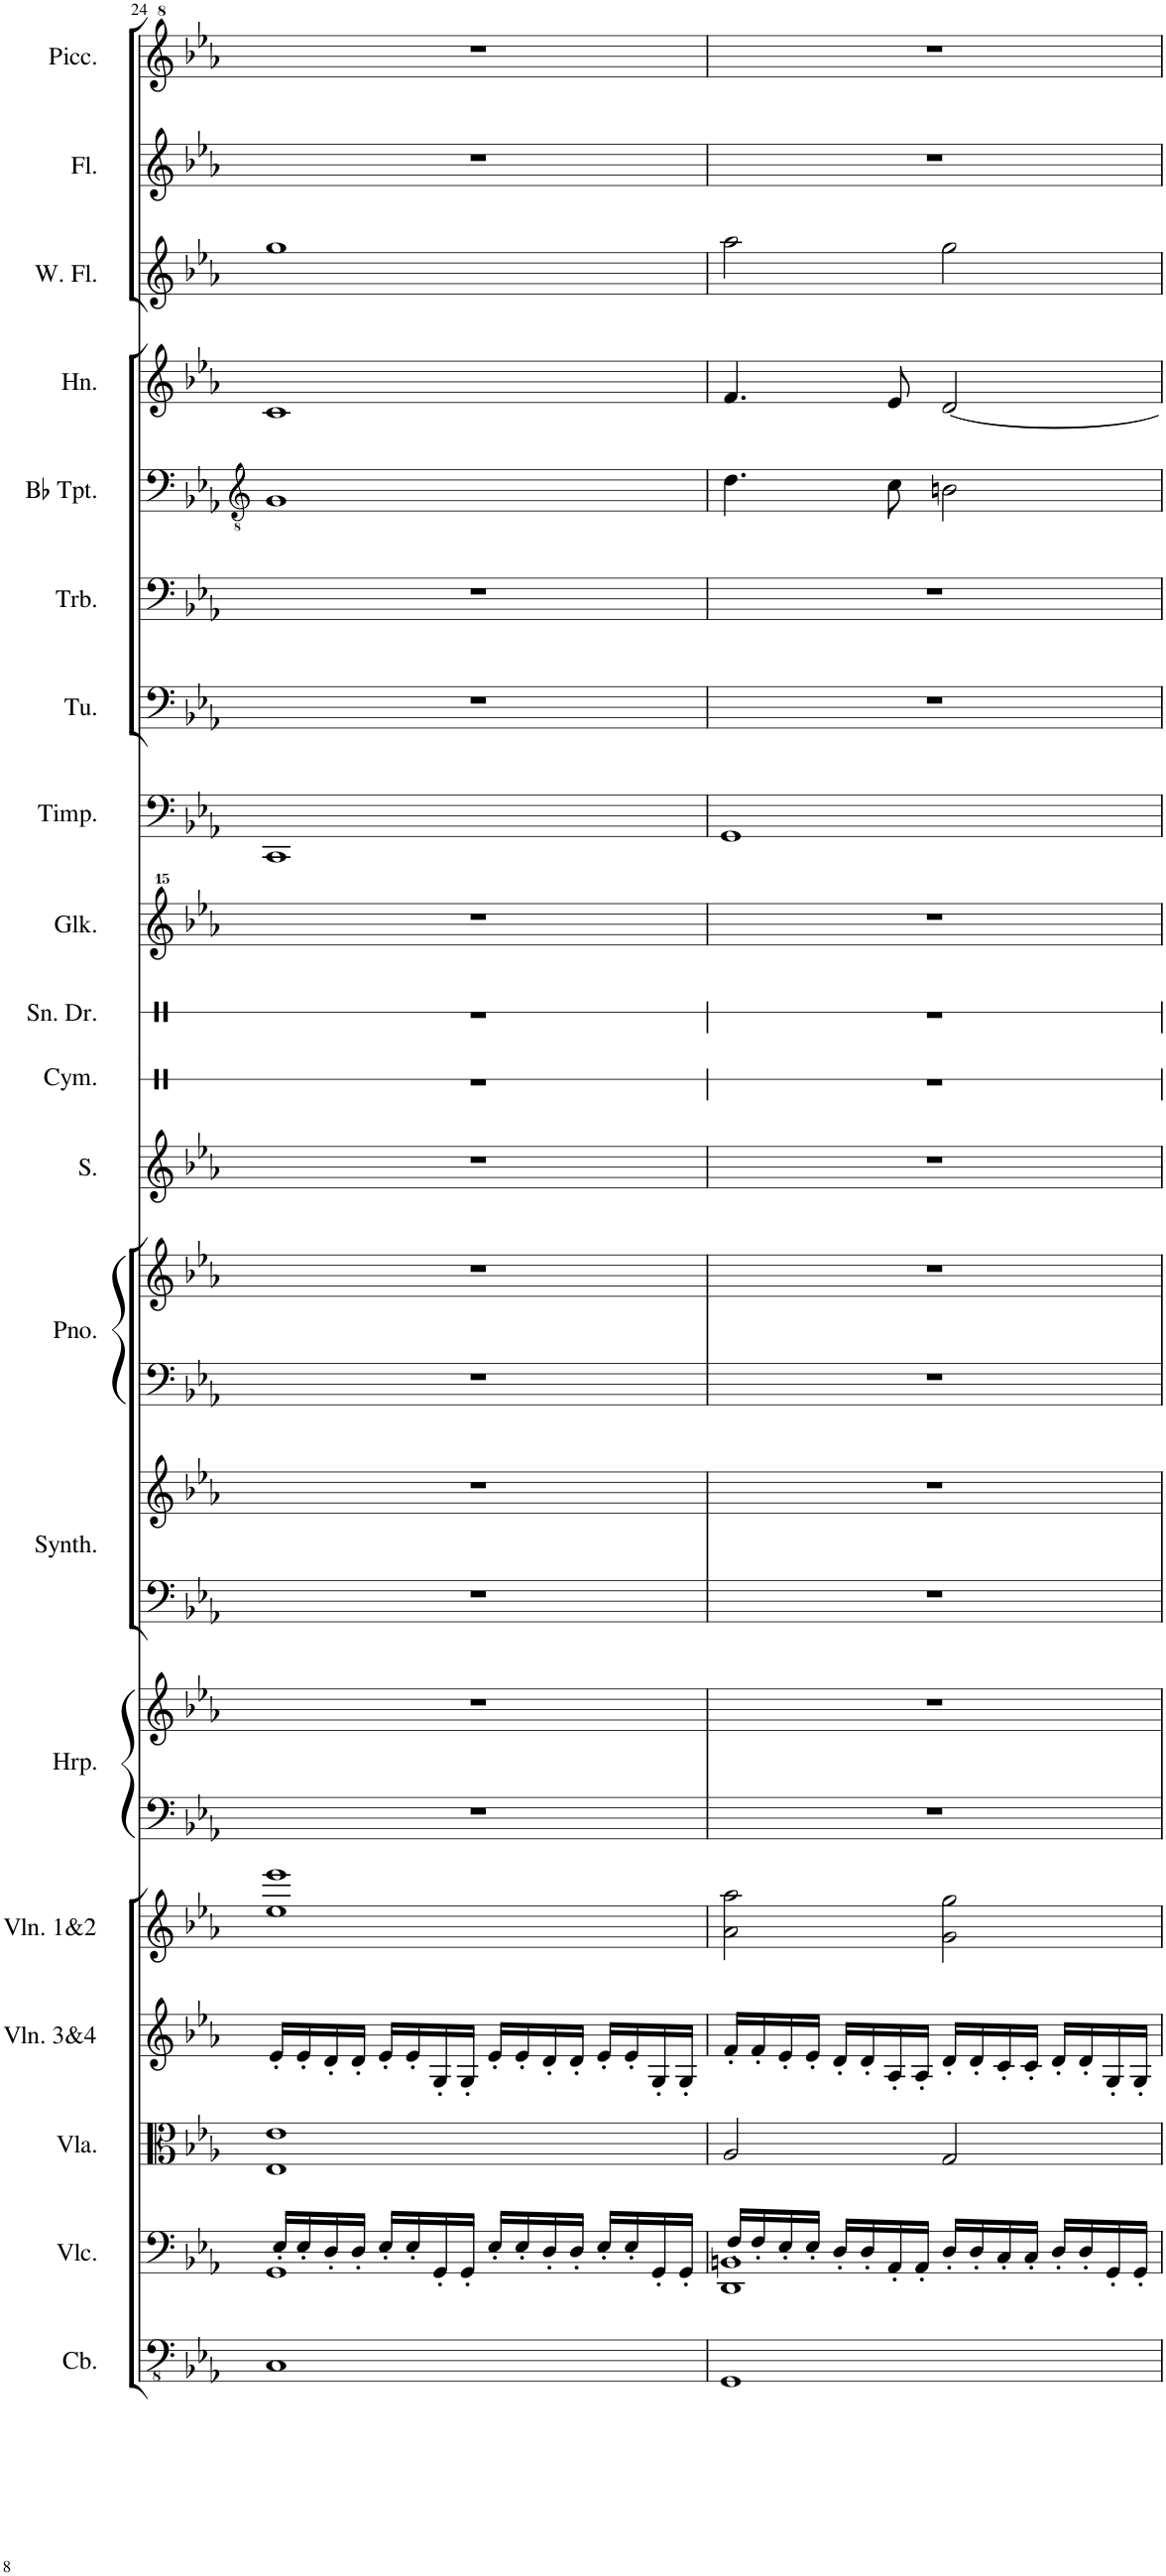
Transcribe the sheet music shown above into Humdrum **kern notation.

**kern	**kern	**kern	**kern	**kern	**kern	**kern	**kern	**kern	**kern	**kern	**kern	**kern	**kern	**kern	**kern	**kern	**kern	**kern	**kern	**kern	**kern	**kern
*part23	*part22	*part21	*part20	*part19	*part18	*part17	*part16	*part15	*part14	*part13	*part12	*part11	*part10	*part9	*part8	*part7	*part6	*part5	*part4	*part3	*part2	*part1
*staff23	*staff22	*staff21	*staff20	*staff19	*staff18	*staff17	*staff16	*staff15	*staff14	*staff13	*staff12	*staff11	*staff10	*staff9	*staff8	*staff7	*staff6	*staff5	*staff4	*staff3	*staff2	*staff1
*I"Bass	*I"Cello	*I"Viola	*I"Violin 3&amp;4	*I"Violin 1&amp;2	*I"Harp	*I"Harp	*I"Synthesizer	*I"Synthesizer	*I"Piano	*I"Piano	*I"Soprano	*I"Crash Cymbal	*I"Snare Drum	*I"Glockenspiel	*I"Timpani	*I"Tuba	*I"Trombone	*I"Bb Trumpet	*I"Horn	*I"Water Flute	*I"Flute	*I"Piccolo
*	*	*I'Vla.	*I'Vln. 3&amp;4	*I'Vln. 1&amp;2	*I'Hrp.	*I'Hrp.	*I'Synth.	*I'Synth.	*I'Pno.	*I'Pno.	*I'S.	*I'Cym.	*I'Sn. Dr.	*I'Glk.	*I'Timp.	*I'Tu.	*I'Trb.	*I'Bb Tpt.	*I'Hn.	*I'W. Fl.	*I'Fl.	*I'Picc.
!!LO:PB:g=z
*clefFv4	*clefF4	*clefC3	*clefG2	*clefG2	*clefF4	*clefG2	*clefF4	*clefG2	*clefF4	*clefG2	*clefG2	*clefX	*clefX	*clefG^^2	*clefF4	*clefF4	*clefF4	*clefGv2	*clefG2	*clefG2	*clefG2	*clefG^2
*	*	*	*	*	*	*	*	*	*	*	*	*	*	*	*	*	*	*ITrd1c2	*ITrd4c7	*	*	*ITrd-7c-12
*k[b-e-a-]	*k[b-e-a-]	*k[b-e-a-]	*k[b-e-a-]	*k[b-e-a-]	*k[b-e-a-]	*k[b-e-a-]	*k[b-e-a-]	*k[b-e-a-]	*k[b-e-a-]	*k[b-e-a-]	*k[b-e-a-]	*k[]	*k[]	*k[b-e-a-]	*k[b-e-a-]	*k[b-e-a-]	*k[b-e-a-]	*k[b-e-a-]	*k[b-e-a-]	*k[b-e-a-]	*k[b-e-a-]	*k[b-e-a-]
*M4/4	*M4/4	*M4/4	*M4/4	*M4/4	*M4/4	*M4/4	*M4/4	*M4/4	*M4/4	*M4/4	*M4/4	*M4/4	*M4/4	*M4/4	*M4/4	*M4/4	*M4/4	*M4/4	*M4/4	*M4/4	*M4/4	*M4/4
=24	=24	=24	=24	=24	=24	=24	=24	=24	=24	=24	=24	=24	=24	=24	=24	=24	=24	=24	=24	=24	=24	=24
*	*^	*	*^	*	*	*	*	*	*	*	*	*	*	*	*	*	*	*	*	*	*	*
1CC	1GG	16E-'</LL	1E- 1e-	1ryy	16e-'</LL	1ee- 1eee-	1r	1r	1r	1r	1r	1r	1r	1r	1r	1r	1CC	1r	1r	1G	1c	1gg	1r	1r
.	.	16E-'</	.	.	16e-'</	.	.	.	.	.	.	.	.	.	.	.	.	.	.	.	.	.	.	.
.	.	16D'</	.	.	16d'</	.	.	.	.	.	.	.	.	.	.	.	.	.	.	.	.	.	.	.
.	.	16D'</JJ	.	.	16d'</JJ	.	.	.	.	.	.	.	.	.	.	.	.	.	.	.	.	.	.	.
.	.	16E-'</LL	.	.	16e-'</LL	.	.	.	.	.	.	.	.	.	.	.	.	.	.	.	.	.	.	.
.	.	16E-'</	.	.	16e-'</	.	.	.	.	.	.	.	.	.	.	.	.	.	.	.	.	.	.	.
.	.	16GG'</	.	.	16G'</	.	.	.	.	.	.	.	.	.	.	.	.	.	.	.	.	.	.	.
.	.	16GG'</JJ	.	.	16G'</JJ	.	.	.	.	.	.	.	.	.	.	.	.	.	.	.	.	.	.	.
.	.	16E-'</LL	.	.	16e-'</LL	.	.	.	.	.	.	.	.	.	.	.	.	.	.	.	.	.	.	.
.	.	16E-'</	.	.	16e-'</	.	.	.	.	.	.	.	.	.	.	.	.	.	.	.	.	.	.	.
.	.	16D'</	.	.	16d'</	.	.	.	.	.	.	.	.	.	.	.	.	.	.	.	.	.	.	.
.	.	16D'</JJ	.	.	16d'</JJ	.	.	.	.	.	.	.	.	.	.	.	.	.	.	.	.	.	.	.
.	.	16E-'</LL	.	.	16e-'</LL	.	.	.	.	.	.	.	.	.	.	.	.	.	.	.	.	.	.	.
.	.	16E-'</	.	.	16e-'</	.	.	.	.	.	.	.	.	.	.	.	.	.	.	.	.	.	.	.
.	.	16GG'</	.	.	16G'</	.	.	.	.	.	.	.	.	.	.	.	.	.	.	.	.	.	.	.
.	.	16GG'</JJ	.	.	16G'</JJ	.	.	.	.	.	.	.	.	.	.	.	.	.	.	.	.	.	.	.
=25	=25	=25	=25	=25	=25	=25	=25	=25	=25	=25	=25	=25	=25	=25	=25	=25	=25	=25	=25	=25	=25	=25	=25	=25
*	*	*	*^	*	*	*	*	*	*	*	*	*	*	*	*	*	*	*	*	*	*	*	*	*
1GGG	1DD 1BBn	16F'</LL	1ryy	2A-/	1ryy	16f'</LL	2a-\ 2aa-\	1r	1r	1r	1r	1r	1r	1r	1r	1r	1r	1GG	1r	1r	4.d\	4.f/	2aa-\	1r	1r
.	.	16F'</	.	.	.	16f'</	.	.	.	.	.	.	.	.	.	.	.	.	.	.	.	.	.	.	.
.	.	16E-'</	.	.	.	16e-'</	.	.	.	.	.	.	.	.	.	.	.	.	.	.	.	.	.	.	.
.	.	16E-'</JJ	.	.	.	16e-'</JJ	.	.	.	.	.	.	.	.	.	.	.	.	.	.	.	.	.	.	.
.	.	16D'</LL	.	.	.	16d'</LL	.	.	.	.	.	.	.	.	.	.	.	.	.	.	.	.	.	.	.
.	.	16D'</	.	.	.	16d'</	.	.	.	.	.	.	.	.	.	.	.	.	.	.	.	.	.	.	.
.	.	16AA-'</	.	.	.	16A-'</	.	.	.	.	.	.	.	.	.	.	.	.	.	.	8c\	8e-/	.	.	.
.	.	16AA-'</JJ	.	.	.	16A-'</JJ	.	.	.	.	.	.	.	.	.	.	.	.	.	.	.	.	.	.	.
.	.	16D'</LL	.	2G/	.	16d'</LL	2g\ 2gg\	.	.	.	.	.	.	.	.	.	.	.	.	.	2Bn\	[2d/	2gg\	.	.
.	.	16D'</	.	.	.	16d'</	.	.	.	.	.	.	.	.	.	.	.	.	.	.	.	.	.	.	.
.	.	16C'</	.	.	.	16c'</	.	.	.	.	.	.	.	.	.	.	.	.	.	.	.	.	.	.	.
.	.	16C'</JJ	.	.	.	16c'</JJ	.	.	.	.	.	.	.	.	.	.	.	.	.	.	.	.	.	.	.
.	.	16D'</LL	.	.	.	16d'</LL	.	.	.	.	.	.	.	.	.	.	.	.	.	.	.	.	.	.	.
.	.	16D'</	.	.	.	16d'</	.	.	.	.	.	.	.	.	.	.	.	.	.	.	.	.	.	.	.
.	.	16GG'</	.	.	.	16G'</	.	.	.	.	.	.	.	.	.	.	.	.	.	.	.	.	.	.	.
.	.	16GG'</JJ	.	.	.	16G'</JJ	.	.	.	.	.	.	.	.	.	.	.	.	.	.	.	.	.	.	.
*	*v	*v	*	*	*v	*v	*	*	*	*	*	*	*	*	*	*	*	*	*	*	*	*	*	*	*
*	*	*v	*v	*	*	*	*	*	*	*	*	*	*	*	*	*	*	*	*	*	*	*	*
=	=	=	=	=	=	=	=	=	=	=	=	=	=	=	=	=	=	=	=	=	=	=
*-	*-	*-	*-	*-	*-	*-	*-	*-	*-	*-	*-	*-	*-	*-	*-	*-	*-	*-	*-	*-	*-	*-
